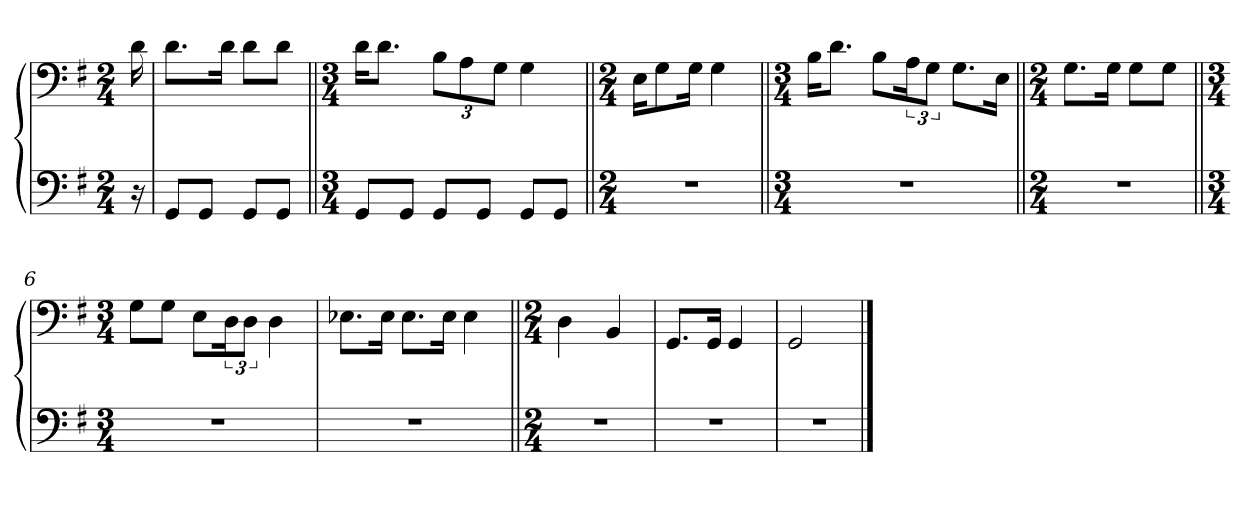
**kern	**kern
*part1	*part1
*staff2	*staff1
*clefF4	*clefF4
*k[f#]	*k[f#]
*M2/4	*M2/4
=	=
16r	16d\
=1	=1
8GG/L	8.d\L
8GG/J	.
.	16d\Jk
8GG/L	8d\L
8GG/J	8d\J
=2||	=2||
*M3/4	*M3/4
8GG/L	16d\KL
.	8.d\J
8GG/J	.
8GG/L	12B\L
.	12A\
8GG/J	.
.	12G\J
8GG/L	4G\
8GG/J	.
=3||	=3||
*M2/4	*M2/4
2r	16E\KL
.	8G\
.	16G\Jk
.	4G\
=4||	=4||
*M3/4	*M3/4
2.r	16B\KL
.	8.d\J
.	8B\L
.	24A\K
.	12G\J
.	8.G\L
.	16E\Jk
=5||	=5||
*M2/4	*M2/4
2r	8.G\L
.	16G\Jk
.	8G\L
.	8G\J
=6||	=6||
*M3/4	*M3/4
2.r	8G\L
.	8G\J
.	8E\L
.	24D\K
.	12D\J
.	4D\
=7	=7
2.r	8.E-X\L
.	16E-\Jk
.	8.E-\L
.	16E-\Jk
.	4E-\
=8||	=8||
*M2/4	*M2/4
2r	4D\
.	4BB/
=9	=9
2r	8.GG/L
.	16GG/Jk
.	4GG/
=10	=10
2r	2GG/
==	==
*-	*-
